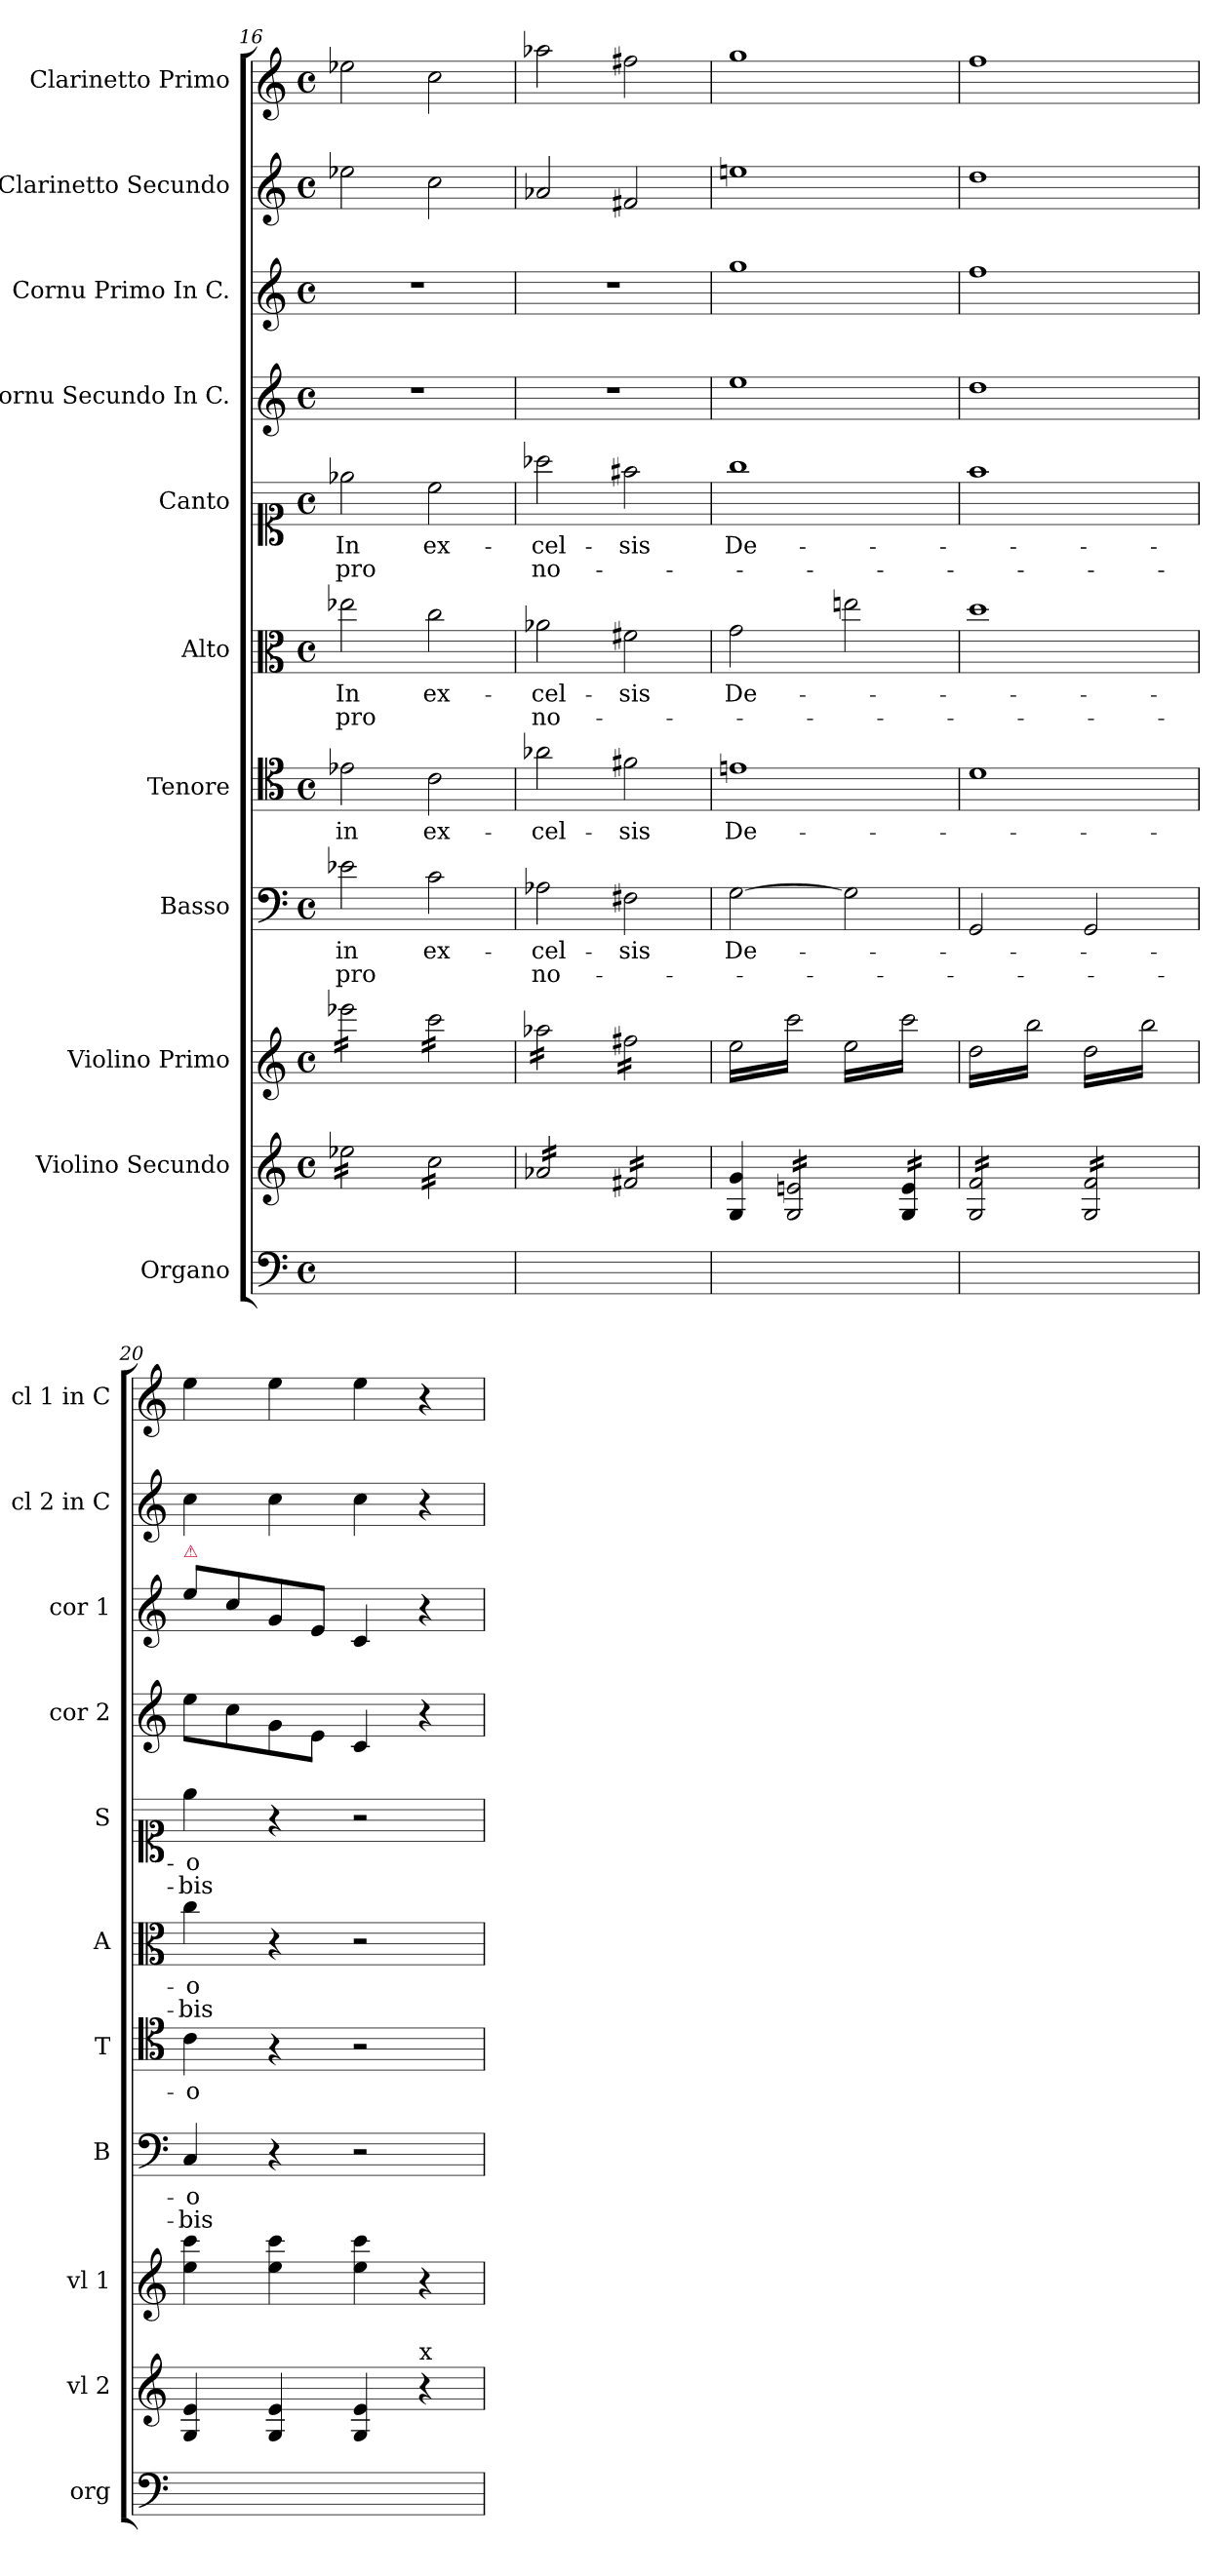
**kern	**kern	**kern	**kern	**text	**text	**kern	**text	**kern	**text	**text	**kern	**text	**text	**kern	**kern	**kern	**kern
*part11	*part10	*part9	*part8	*part8	*part8	*part7	*part7	*part6	*part6	*part6	*part5	*part5	*part5	*part4	*part3	*part2	*part1
*staff11	*staff10	*staff9	*staff8	*staff8	*staff8	*staff7	*staff7	*staff6	*staff6	*staff6	*staff5	*staff5	*staff5	*staff4	*staff3	*staff2	*staff1
*I"Organo	*I"Violino Secundo	*I"Violino Primo	*I"Basso	*	*	*I"Tenore	*	*I"Alto	*	*	*I"Canto	*	*	*I"Cornu Secundo In C.	*I"Cornu Primo In C.	*I"Clarinetto Secundo	*I"Clarinetto Primo
*I'org	*I'vl 2	*I'vl 1	*I'B	*	*	*I'T	*	*I'A	*	*	*I'S	*	*	*I'cor 2	*I'cor 1	*I'cl 2 in C	*I'cl 1 in C
*clefF4	*clefG2	*clefG2	*clefF4	*	*	*clefC4	*	*clefC3	*	*	*clefC1	*	*	*clefG2	*clefG2	*clefG2	*clefG2
*k[]	*k[]	*k[]	*k[]	*	*	*k[]	*	*k[]	*	*	*k[]	*	*	*k[]	*k[]	*k[]	*k[]
*C:	*C:	*C:	*C:	*	*	*C:	*	*C:	*	*	*C:	*	*	*C:	*C:	*C:	*C:
*M4/4	*M4/4	*M4/4	*M4/4	*	*	*M4/4	*	*M4/4	*	*	*M4/4	*	*	*M4/4	*M4/4	*M4/4	*M4/4
*met(c)	*met(c)	*met(c)	*met(c)	*	*	*met(c)	*	*met(c)	*	*	*met(c)	*	*	*met(c)	*met(c)	*met(c)	*met(c)
=16	=16	=16	=16	=16	=16	=16	=16	=16	=16	=16	=16	=16	=16	=16	=16	=16	=16
*	*tremolo	*	*	*	*	*	*	*	*	*	*	*	*	*	*	*	*
*	*	*tremolo	*	*	*	*	*	*	*	*	*	*	*	*	*	*	*
1ryy	16ee-X\LL	16eee-X\LL	2e-X\	in	pro	2e-X\	in	2ee-X\	In	pro	2ee-X\	In	pro	1r	1r	2ee-X\	2ee-X\
.	16ee-X\	16eee-X\	.	.	.	.	.	.	.	.	.	.	.	.	.	.	.
.	16ee-X\	16eee-X\	.	.	.	.	.	.	.	.	.	.	.	.	.	.	.
.	16ee-X\	16eee-X\	.	.	.	.	.	.	.	.	.	.	.	.	.	.	.
.	16ee-X\	16eee-X\	.	.	.	.	.	.	.	.	.	.	.	.	.	.	.
.	16ee-X\	16eee-X\	.	.	.	.	.	.	.	.	.	.	.	.	.	.	.
.	16ee-X\	16eee-X\	.	.	.	.	.	.	.	.	.	.	.	.	.	.	.
.	16ee-X\JJ	16eee-X\JJ	.	.	.	.	.	.	.	.	.	.	.	.	.	.	.
.	16cc\LL	16ccc\LL	2c\	ex-	.	2c\	ex-	2cc\	ex-	.	2cc\	ex-	.	.	.	2cc\	2cc\
.	16cc\	16ccc\	.	.	.	.	.	.	.	.	.	.	.	.	.	.	.
.	16cc\	16ccc\	.	.	.	.	.	.	.	.	.	.	.	.	.	.	.
.	16cc\	16ccc\	.	.	.	.	.	.	.	.	.	.	.	.	.	.	.
.	16cc\	16ccc\	.	.	.	.	.	.	.	.	.	.	.	.	.	.	.
.	16cc\	16ccc\	.	.	.	.	.	.	.	.	.	.	.	.	.	.	.
.	16cc\	16ccc\	.	.	.	.	.	.	.	.	.	.	.	.	.	.	.
.	16cc\JJ	16ccc\JJ	.	.	.	.	.	.	.	.	.	.	.	.	.	.	.
=17	=17	=17	=17	=17	=17	=17	=17	=17	=17	=17	=17	=17	=17	=17	=17	=17	=17
1ryy	16a-X/LL	16aa-X\LL	2A-X\	-cel-	no-	2a-X\	-cel-	2a-X\	-cel-	no-	2aa-X\	-cel-	no-	1r	1r	2a-X/	2aa-X\
.	16a-X/	16aa-X\	.	.	.	.	.	.	.	.	.	.	.	.	.	.	.
.	16a-X/	16aa-X\	.	.	.	.	.	.	.	.	.	.	.	.	.	.	.
.	16a-X/	16aa-X\	.	.	.	.	.	.	.	.	.	.	.	.	.	.	.
.	16a-X/	16aa-X\	.	.	.	.	.	.	.	.	.	.	.	.	.	.	.
.	16a-X/	16aa-X\	.	.	.	.	.	.	.	.	.	.	.	.	.	.	.
.	16a-X/	16aa-X\	.	.	.	.	.	.	.	.	.	.	.	.	.	.	.
.	16a-X/JJ	16aa-X\JJ	.	.	.	.	.	.	.	.	.	.	.	.	.	.	.
.	16f#X/LL	16ff#X\LL	2F#X\	-sis	.	2f#X\	-sis	2f#X\	-sis	.	2ff#X\	-sis	.	.	.	2f#X/	2ff#X\
.	16f#X/	16ff#X\	.	.	.	.	.	.	.	.	.	.	.	.	.	.	.
.	16f#X/	16ff#X\	.	.	.	.	.	.	.	.	.	.	.	.	.	.	.
.	16f#X/	16ff#X\	.	.	.	.	.	.	.	.	.	.	.	.	.	.	.
.	16f#X/	16ff#X\	.	.	.	.	.	.	.	.	.	.	.	.	.	.	.
.	16f#X/	16ff#X\	.	.	.	.	.	.	.	.	.	.	.	.	.	.	.
.	16f#X/	16ff#X\	.	.	.	.	.	.	.	.	.	.	.	.	.	.	.
.	16f#X/JJ	16ff#X\JJ	.	.	.	.	.	.	.	.	.	.	.	.	.	.	.
*	*Xtremolo	*	*	*	*	*	*	*	*	*	*	*	*	*	*	*	*
=18	=18	=18	=18	=18	=18	=18	=18	=18	=18	=18	=18	=18	=18	=18	=18	=18	=18
1ryy	4G/ 4g/	16ee\LL	[2G\	De-	.	1en	De-	2g\	De-	.	1gg	De-	.	1ee	1gg	1een	1gg
.	.	16ccc\	.	.	.	.	.	.	.	.	.	.	.	.	.	.	.
.	.	16ee\	.	.	.	.	.	.	.	.	.	.	.	.	.	.	.
.	.	16ccc\	.	.	.	.	.	.	.	.	.	.	.	.	.	.	.
*	*tremolo	*	*	*	*	*	*	*	*	*	*	*	*	*	*	*	*
.	16G/ 16en/LL	16ee\	.	.	.	.	.	.	.	.	.	.	.	.	.	.	.
.	16G/ 16en/	16ccc\	.	.	.	.	.	.	.	.	.	.	.	.	.	.	.
.	16G/ 16en/	16ee\	.	.	.	.	.	.	.	.	.	.	.	.	.	.	.
.	16G/ 16en/	16ccc\JJ	.	.	.	.	.	.	.	.	.	.	.	.	.	.	.
.	16G/ 16en/	16ee\LL	2G\]	.	.	.	.	2een\	.	.	.	.	.	.	.	.	.
.	16G/ 16en/	16ccc\	.	.	.	.	.	.	.	.	.	.	.	.	.	.	.
.	16G/ 16en/	16ee\	.	.	.	.	.	.	.	.	.	.	.	.	.	.	.
.	16G/ 16en/JJ	16ccc\	.	.	.	.	.	.	.	.	.	.	.	.	.	.	.
.	16G/ 16e/LL	16ee\	.	.	.	.	.	.	.	.	.	.	.	.	.	.	.
.	16G/ 16e/	16ccc\	.	.	.	.	.	.	.	.	.	.	.	.	.	.	.
.	16G/ 16e/	16ee\	.	.	.	.	.	.	.	.	.	.	.	.	.	.	.
.	16G/ 16e/JJ	16ccc\JJ	.	.	.	.	.	.	.	.	.	.	.	.	.	.	.
=19	=19	=19	=19	=19	=19	=19	=19	=19	=19	=19	=19	=19	=19	=19	=19	=19	=19
1ryy	16G/ 16f/LL	16dd\LL	2GG/	.	.	1d	.	1dd	.	.	1ff	.	.	1dd	1ff	1dd	1ff
.	16G/ 16f/	16bb\	.	.	.	.	.	.	.	.	.	.	.	.	.	.	.
.	16G/ 16f/	16dd\	.	.	.	.	.	.	.	.	.	.	.	.	.	.	.
.	16G/ 16f/	16bb\	.	.	.	.	.	.	.	.	.	.	.	.	.	.	.
.	16G/ 16f/	16dd\	.	.	.	.	.	.	.	.	.	.	.	.	.	.	.
.	16G/ 16f/	16bb\	.	.	.	.	.	.	.	.	.	.	.	.	.	.	.
.	16G/ 16f/	16dd\	.	.	.	.	.	.	.	.	.	.	.	.	.	.	.
.	16G/ 16f/JJ	16bb\JJ	.	.	.	.	.	.	.	.	.	.	.	.	.	.	.
.	16G/ 16f/LL	16dd\LL	2GG/	.	.	.	.	.	.	.	.	.	.	.	.	.	.
.	16G/ 16f/	16bb\	.	.	.	.	.	.	.	.	.	.	.	.	.	.	.
.	16G/ 16f/	16dd\	.	.	.	.	.	.	.	.	.	.	.	.	.	.	.
.	16G/ 16f/	16bb\	.	.	.	.	.	.	.	.	.	.	.	.	.	.	.
.	16G/ 16f/	16dd\	.	.	.	.	.	.	.	.	.	.	.	.	.	.	.
.	16G/ 16f/	16bb\	.	.	.	.	.	.	.	.	.	.	.	.	.	.	.
.	16G/ 16f/	16dd\	.	.	.	.	.	.	.	.	.	.	.	.	.	.	.
.	16G/ 16f/JJ	16bb\JJ	.	.	.	.	.	.	.	.	.	.	.	.	.	.	.
*	*	*Xtremolo	*	*	*	*	*	*	*	*	*	*	*	*	*	*	*
*	*Xtremolo	*	*	*	*	*	*	*	*	*	*	*	*	*	*	*	*
=20	=20	=20	=20	=20	=20	=20	=20	=20	=20	=20	=20	=20	=20	=20	=20	=20	=20
!	!	!	!	!	!	!	!	!	!	!	!	!	!	!	!LO:TX:a:color=crimson:t=⚠	!	!
1ryy	4G/ 4e/	4ee\ 4ccc\	4C/	-o	-bis	4c\	-o	4cc\	-o	-bis	4ee\	-o	-bis	8ee\L	8ee\L	4cc\	4ee\
.	.	.	.	.	.	.	.	.	.	.	.	.	.	.	.	.	.
.	.	.	.	.	.	.	.	.	.	.	.	.	.	8cc\	8cc\	.	.
.	.	.	.	.	.	.	.	.	.	.	.	.	.	.	.	.	.
.	4G/ 4e/	4ee\ 4ccc\	4r	.	.	4r	.	4r	.	.	4r	.	.	8g\	8g/	4cc\	4ee\
.	.	.	.	.	.	.	.	.	.	.	.	.	.	8e\J	8e/J	.	.
.	4G/ 4e/	4ee\ 4ccc\	2r	.	.	2r	.	2r	.	.	2r	.	.	4c/	4c/	4cc\	4ee\
!	!LO:TX:a:t=x	!	!	!	!	!	!	!	!	!	!	!	!	!	!	!	!
.	4r	4r	.	.	.	.	.	.	.	.	.	.	.	4r	4r	4r	4r
=	=	=	=	=	=	=	=	=	=	=	=	=	=	=	=	=	=
*-	*-	*-	*-	*-	*-	*-	*-	*-	*-	*-	*-	*-	*-	*-	*-	*-	*-
